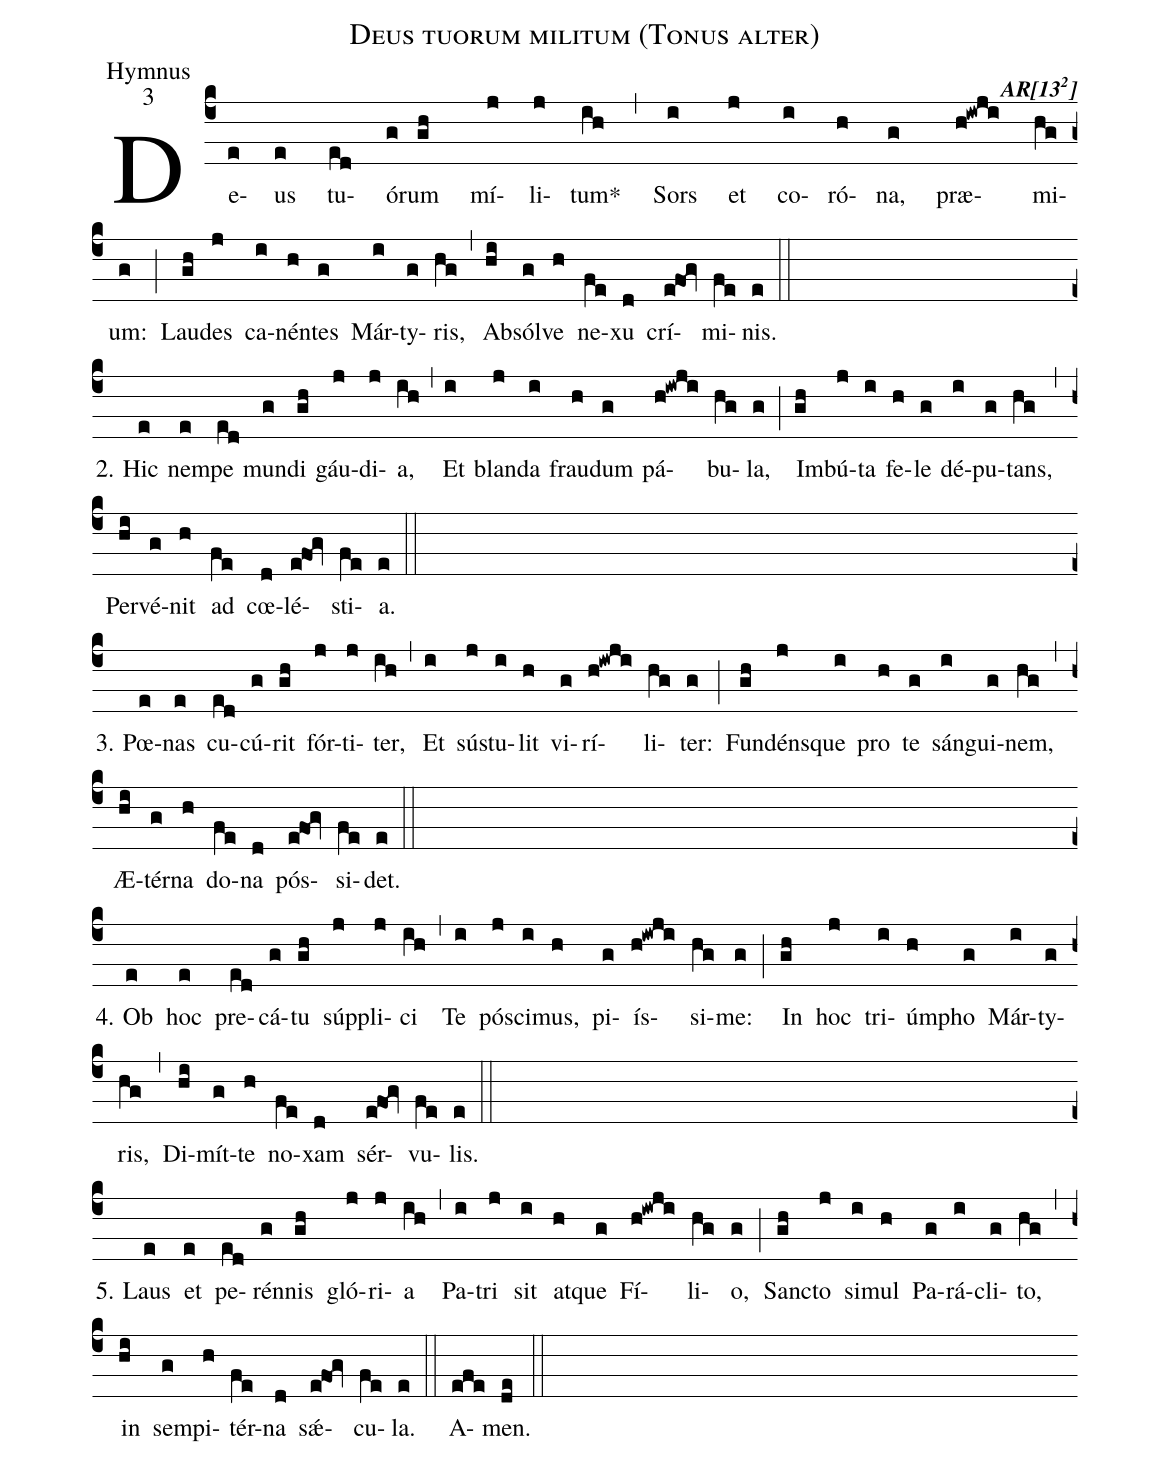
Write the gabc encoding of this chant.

name:Deus tuorum militum (Tonus alter);
office-part:Hymnus;
mode:3;
commentary:{\bfseries AR[13\textsuperscript{2}]};
%%
(c4) De(e)us(e) tu(ed)ó(g)r{um}(gh) mí(j)li(j)t{um}<sp>*</sp>(ih) (,)
Sors(i) et(j) {co}(i)ró(h)na,(g) p{ræ}(h!iwji){mi}(hgz){um}:(g) (;)
<nlba>Lau(gh)des(j) ca(i)nén(h)tes(g) Már(i)ty(g)ris,(hg) (,)
Ab(hi)sól(g)ve(h) ne(fe)xu(d) crí(e!fo1!gv)mi(fe)</nlba>nis.(e) (::Z)

2. Hic(e) nem(e)pe(ed) mun(g)di(gh) gáu(j)di(j)a,(ih) (,)
Et(i) blan(j)da(i) frau(h)dum(g) pá(h!iwji)bu(hg)la,(g) (;)
Im(gh)bú(j)ta(i) fe(h)le(g) dé(i)pu(g)tans,(hg) (,)
Per(hi)vé(g)nit(h) ad(fe) cœ(d)lé(e!fo1!gv)sti(fe)a.(e) (::Z)

3. Pœ(e)nas(e) cu(ed)cú(g)rit(gh) fór(j)ti(j)ter,(ih) (,)
Et(i) sú(j)stu(i)lit(h) vi(g)rí(h!iwji)li(hg)ter:(g) (;)
Fun(gh)déns(j)que(i) pro(h) te(g) sán(i)gui(g)nem,(hg) (,)
Æ(hi)tér(g)na(h) do(fe)na(d) pós(e!fo1!gv)si(fe)det.(e) (::Z)

4. Ob(e) hoc(e) pre(ed)cá(g)tu(gh) súp(j)pli(j)ci(ih) (,)
Te(i) pó(j)sci(i)mus,(h) pi(g)ís(h!iwji)si(hg)me:(g) (;)
In(gh) hoc(j) tri(i)úm(h)pho(g) Már(i)ty(g)ris,(hg) (,)
Di(hi)mít(g)te(h) no(fe)xam(d) sér(e!fo1!gv)vu(fe)lis.(e) (::Z)

5. Laus(e) et(e) pe(ed)rén(g)nis(gh) gló(j)ri(j)a(ih) (,)
Pa(i)tri(j) sit(i) at(h)que(g) Fí(h!iwji)li(hg)o,(g) (;)
San(gh)cto(j) si(i)mul(h) Pa(g)rá(i)cli(g)to,(hg) (,)
in(hi) sem(g)pi(h)tér(fe)na(d) sǽ(e!fo1!gv)cu(fe)la.(e) (::)
A(efe)men.(de) (::)
